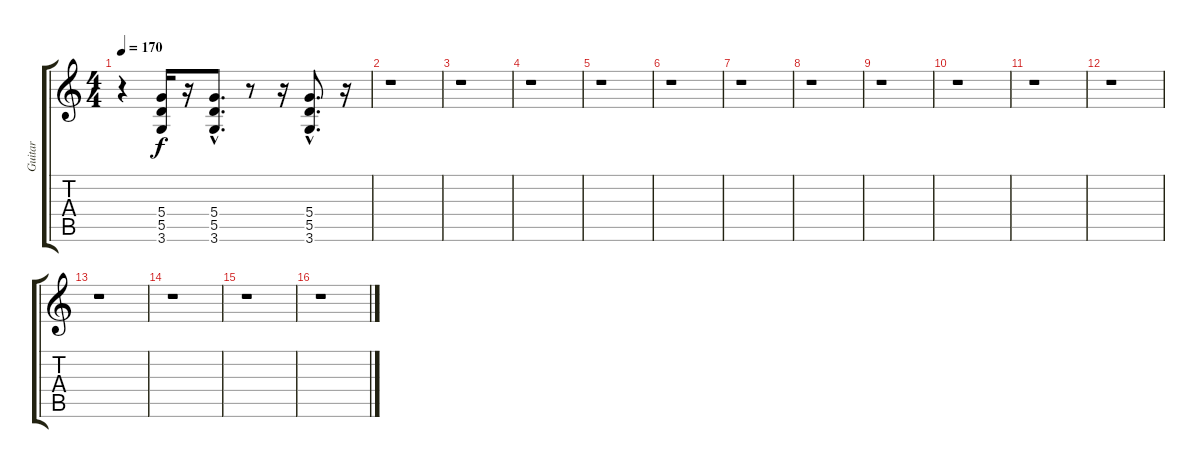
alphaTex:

\track ("Guitar" "Guitar") {instrument electricguitarclean}
\staff {score tabs}
\tuning (E4 B3 G3 D3 A2 E2) {hide}
\ts (4 4)
\tempo 170
\clef g2
\ks c
r.4{dy f} (5.4 5.5 3.6).16 r.16 (5.4{hac} 5.5{hac} 3.6{hac}).8{d} r.8 r.16 (5.4{hac} 5.5{hac} 3.6{hac}).8{d} r.16 |
r.1 |
r.1 |
r.1 |
r.1 |
r.1 |
r.1 |
r.1 |
r.1 |
r.1 |
r.1 |
r.1 |
r.1 |
r.1 |
r.1 |
r.1
